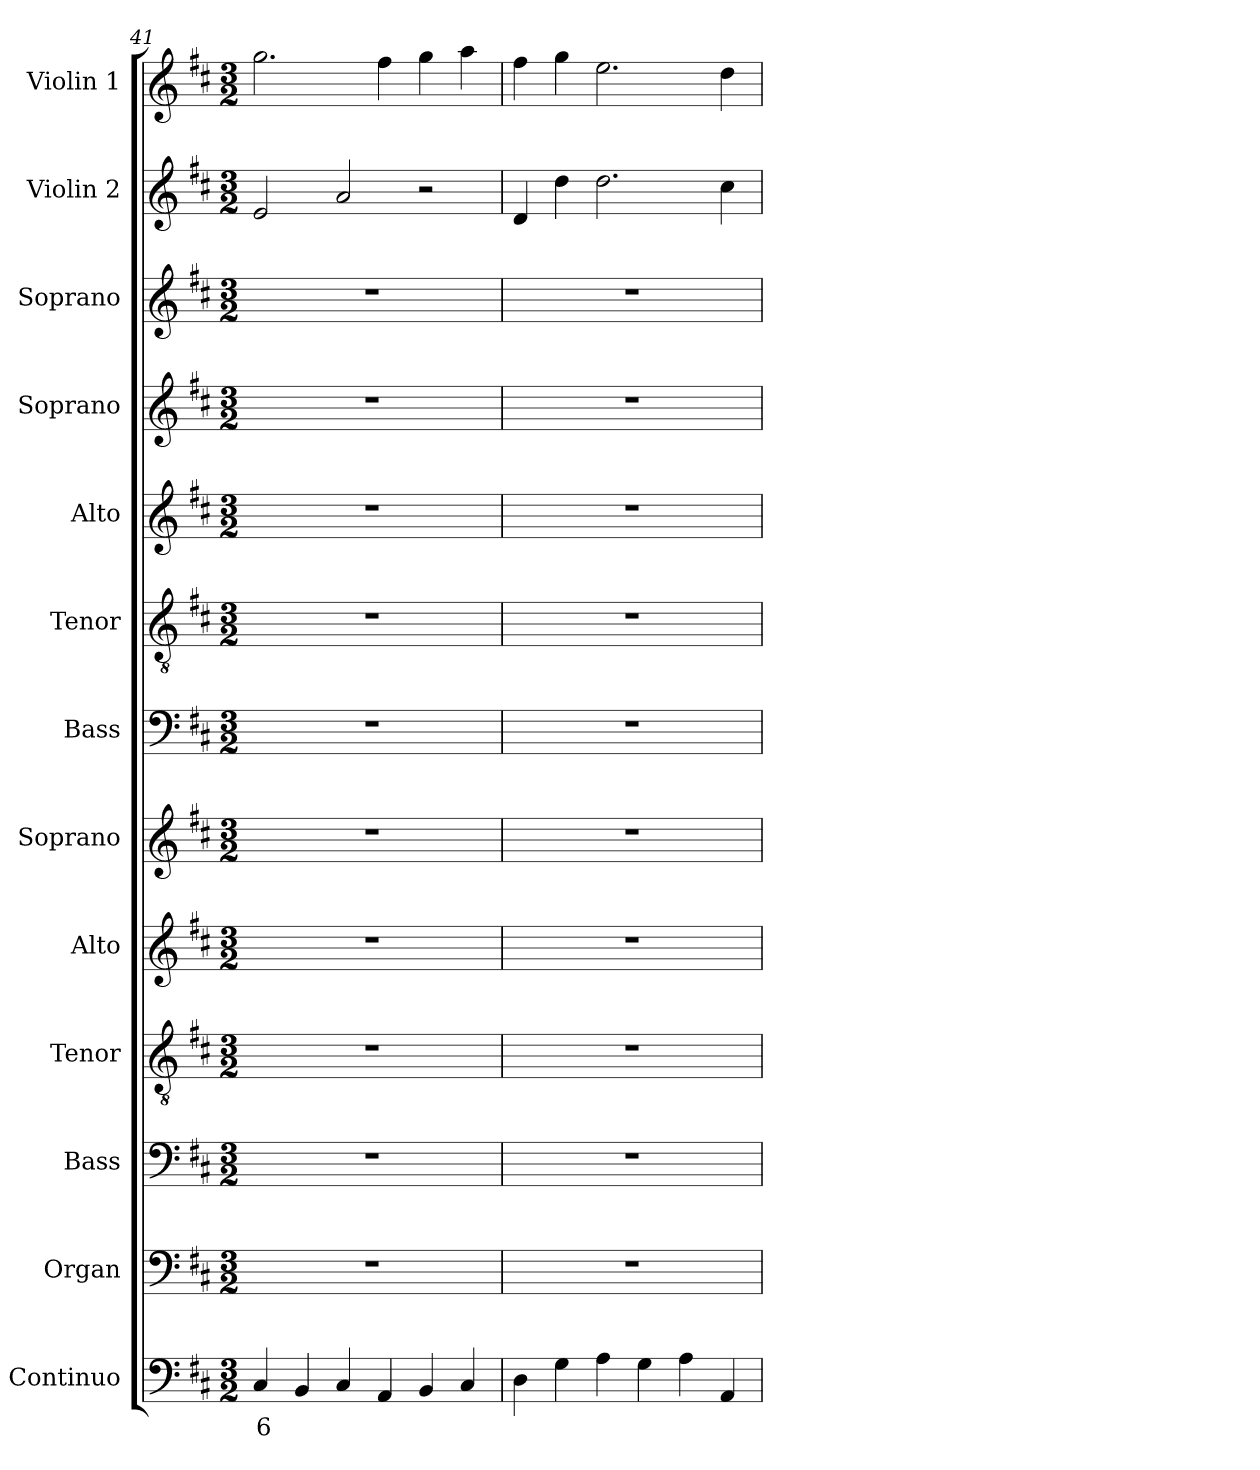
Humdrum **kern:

**kern	**text	**kern	**kern	**kern	**kern	**kern	**kern	**kern	**kern	**kern	**kern	**kern	**kern
*part13	*part13	*part12	*part11	*part10	*part9	*part8	*part7	*part6	*part5	*part4	*part3	*part2	*part1
*staff13	*staff13	*staff12	*staff11	*staff10	*staff9	*staff8	*staff7	*staff6	*staff5	*staff4	*staff3	*staff2	*staff1
*I"Continuo	*	*I"Organ	*I"Bass	*I"Tenor	*I"Alto	*I"Soprano	*I"Bass	*I"Tenor	*I"Alto	*I"Soprano	*I"Soprano	*I"Violin 2	*I"Violin 1
*I'Cont.	*	*I'Org.	*I'B.	*I'T.	*I'A.	*I'S.	*I'B.	*I'T.	*I'A.	*I'S.	*I'S.	*I'Vln. 2	*I'Vln. 1
!!LO:LB:g=z
*clefF4	*	*clefF4	*clefF4	*clefGv2	*clefG2	*clefG2	*clefF4	*clefGv2	*clefG2	*clefG2	*clefG2	*clefG2	*clefG2
*	*	*	*	*ITrd7c12	*	*	*	*ITrd7c12	*	*	*	*	*
*k[f#c#]	*	*k[f#c#]	*k[f#c#]	*k[f#c#]	*k[f#c#]	*k[f#c#]	*k[f#c#]	*k[f#c#]	*k[f#c#]	*k[f#c#]	*k[f#c#]	*k[f#c#]	*k[f#c#]
*D:	*	*D:	*D:	*D:	*D:	*D:	*D:	*D:	*D:	*D:	*D:	*D:	*D:
*M3/2	*	*M3/2	*M3/2	*M3/2	*M3/2	*M3/2	*M3/2	*M3/2	*M3/2	*M3/2	*M3/2	*M3/2	*M3/2
=41	=41	=41	=41	=41	=41	=41	=41	=41	=41	=41	=41	=41	=41
!	!LO:LY:b:color=#000000	!LO:N:vis=1	!LO:N:vis=1	!LO:N:vis=1	!LO:N:vis=1	!LO:N:vis=1	!LO:N:vis=1	!LO:N:vis=1	!LO:N:vis=1	!LO:N:vis=1	!LO:N:vis=1	!	!
4C#i/	6	1.r	1.r	1.r	1.r	1.r	1.r	1.r	1.r	1.r	1.r	2ei/	2.ggi\
4BBi/	.	.	.	.	.	.	.	.	.	.	.	.	.
4C#i/	.	.	.	.	.	.	.	.	.	.	.	2ai/	.
4AAi/	.	.	.	.	.	.	.	.	.	.	.	.	4ff#i\
4BBi/	.	.	.	.	.	.	.	.	.	.	.	2r	4ggi\
4C#i/	.	.	.	.	.	.	.	.	.	.	.	.	4aai\
=42	=42	=42	=42	=42	=42	=42	=42	=42	=42	=42	=42	=42	=42
!	!	!LO:N:vis=1	!LO:N:vis=1	!LO:N:vis=1	!LO:N:vis=1	!LO:N:vis=1	!LO:N:vis=1	!LO:N:vis=1	!LO:N:vis=1	!LO:N:vis=1	!LO:N:vis=1	!	!
4Di\	.	1.r	1.r	1.r	1.r	1.r	1.r	1.r	1.r	1.r	1.r	4di/	4ff#i\
4Gi\	.	.	.	.	.	.	.	.	.	.	.	4ddi\	4ggi\
4Ai\	.	.	.	.	.	.	.	.	.	.	.	2.ddi\	2.eei\
4Gi\	.	.	.	.	.	.	.	.	.	.	.	.	.
4Ai\	.	.	.	.	.	.	.	.	.	.	.	.	.
4AAi/	.	.	.	.	.	.	.	.	.	.	.	4cc#i\	4ddi\
=	=	=	=	=	=	=	=	=	=	=	=	=	=
*-	*-	*-	*-	*-	*-	*-	*-	*-	*-	*-	*-	*-	*-
